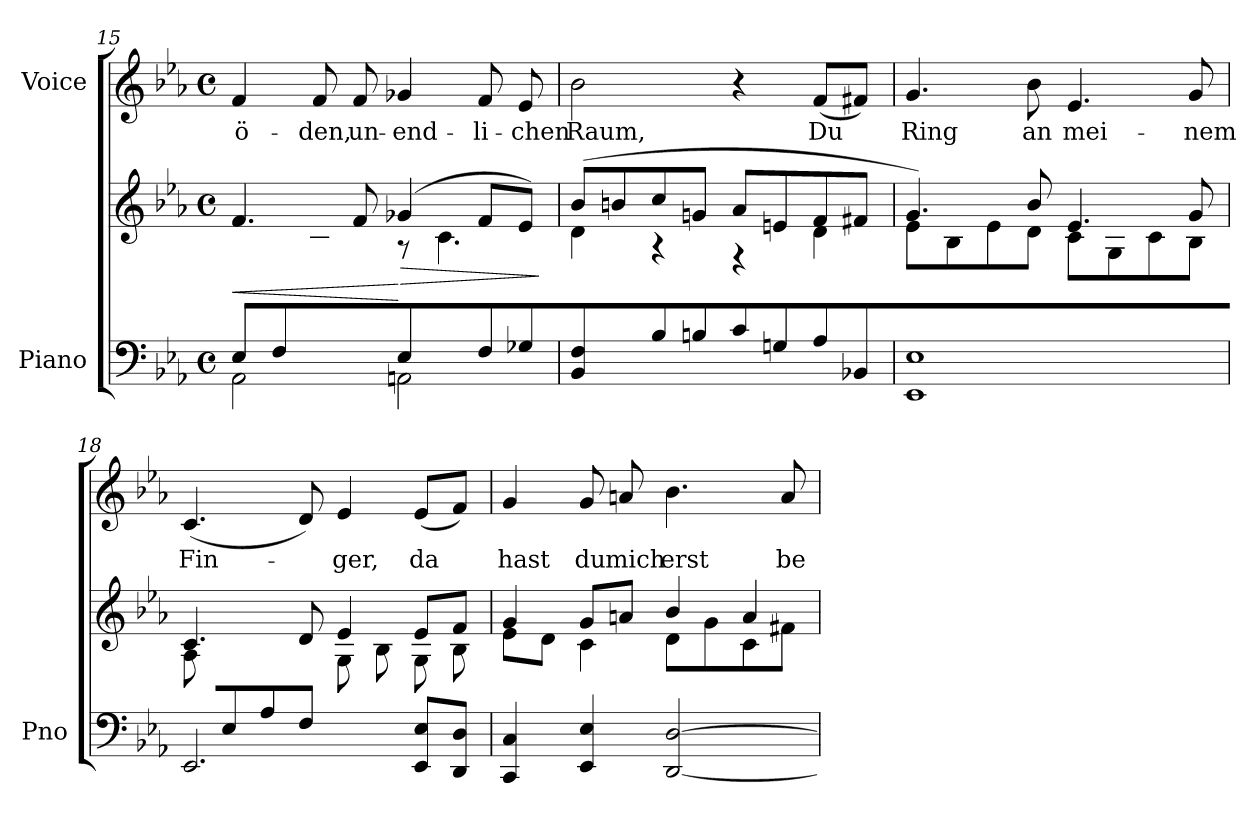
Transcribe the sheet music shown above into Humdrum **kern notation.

**kern	**kern	**dynam	**kern	**text
*part2	*part2	*part2	*part1	*part1
*staff3	*staff2	*staff2/3	*staff1	*staff1
*I"Piano	*	*	*I"Voice	*
*I'Pno	*	*	*	*
*clefF4	*clefG2	*	*clefG2	*
*k[b-e-a-]	*k[b-e-a-]	*	*k[b-e-a-]	*
*M4/4	*M4/4	*	*M4/4	*
*met(c)	*met(c)	*	*met(c)	*
=15	=15	=15	=15	=15
*^	*	*	*	*
!	!	!	!LO:HP:b	!	!
*	*	*^	*	*	*
*	*	*	*^	*	*	*
8E-/L	2AA-\	4.f/	2ryy	4ryy	<	4f/	ö-
8F/	.	.	.	.	.	.	.
4ryy	.	.	.	8c\	.	8f/	-den,
.	.	8f/	.	8e-\J	.	8f/	un-
!	!	!	!	!	!LO:HP:n=1:b	!	!
4E-/	2AAn\	(4g-X/	8r	2ryy	[ >	4g-X/	-end-
.	.	.	4.c\	.	.	.	.
8F/L	.	8f/L	.	.	.	8f/	-li-
8G-X/J	.	8e-/J)	.	.	.	8e-/	-chen
*v	*v	*	*	*	*	*	*
*	*v	*v	*v	*	*	*
.	.	]	.	.
=16	=16	=16	=16	=16
*	*^	*	*	*
4BB-\ 4F\	(8b-/L	4d\	.	2b-\	Raum,
.	8bn/	.	.	.	.
8B-\L	8cc/	4r	.	.	.
8Bn\J	8gn/J	.	.	.	.
8c\L	8a-/L	4r	.	4r	.
8Gn\	8en/	.	.	.	.
8A-\	8f/	4d\	.	(8f/L	Du
8BB-X\J	8f#X/J	.	.	8f#X/J)	.
=17	=17	=17	=17	=17	=17
1EE- 1E-	4.g/)	8e-\L	.	(4.g/	Ring
.	.	8B-\	.	.	.
.	.	8e-\	.	.	.
.	8b-/	8d\J	.	8b-\	an
.	4.e-/	8c\L	.	4.e-/	mei-
.	.	8G\	.	.	.
.	.	8c\	.	.	.
.	8g/	8B-\J	.	8g/	-nem
=18	=18	=18	=18	=18	=18
*^	*	*	*	*	*
8ryy	2.EE-/	4.c/	8A-\L	.	(4.c/	Fin-
8E-/	.	.	4.ryy	.	.	.
8A-/	.	.	.	.	.	.
8F/J	.	8d/	.	.	8d/)	.
2ryy	.	4e-/)	8G\L	.	4e-/	-ger,
.	.	.	8B-\	.	.	.
.	8EE-/ 8E-/L	8e-/L	8G\	.	(8e-/L	da
.	8DD/ 8D/J	8f/J	8B-\J	.	8f/J)	.
*v	*v	*	*	*	*	*
=19	=19	=19	=19	=19	=19
4CC/ 4C/	4g/	8e-\L	.	4g/	hast
.	.	8d\J	.	.	.
4EE-/ 4E-/	8g/L	4c\	.	8g/	du
.	8an/J	.	.	8an/	mich
[2DD/ [2D/	4b-/	8d\L	.	4.b-\	erst
.	.	8g\	.	.	.
.	4a/	8c\	.	.	.
.	.	8f#X\J	.	8a/	be-
*	*v	*v	*	*	*
=	=	=	=	=
*-	*-	*-	*-	*-
